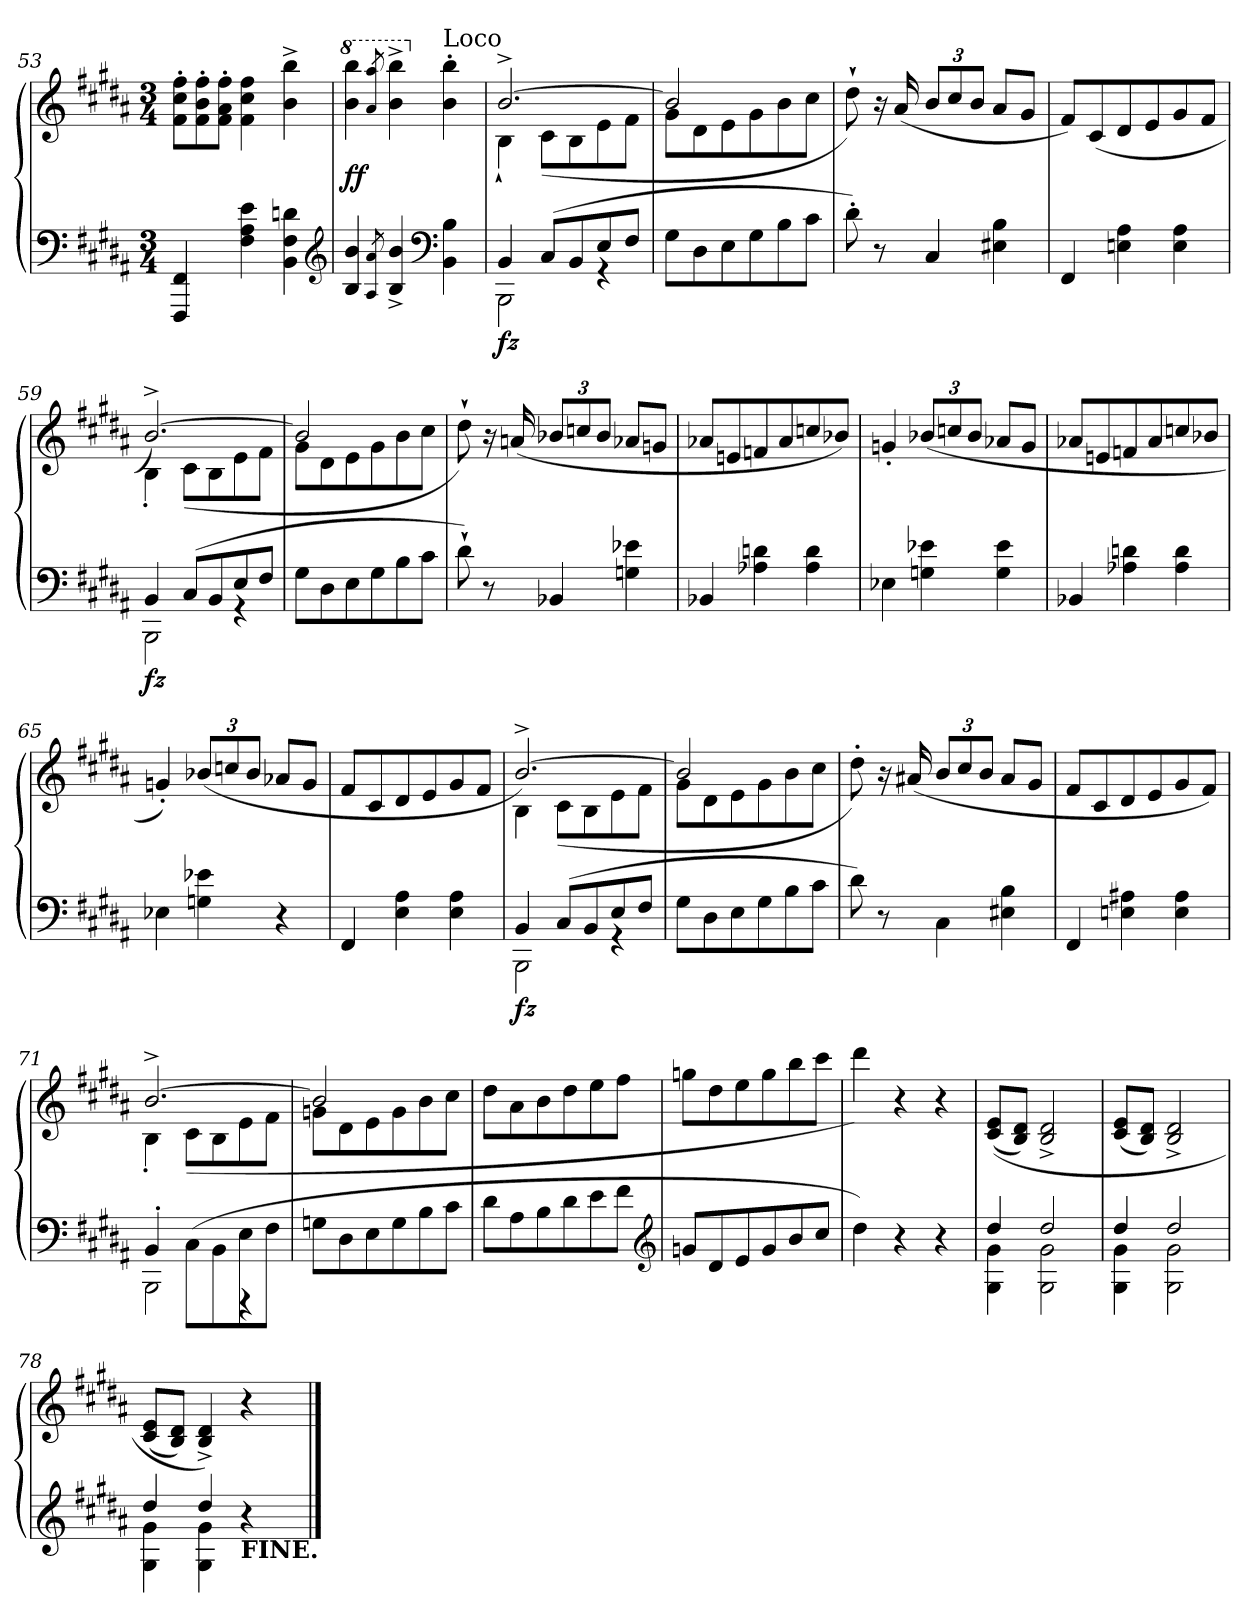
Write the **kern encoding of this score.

**kern	**kern	**dynam
*part1	*part1	*part1
*staff2	*staff1	*staff1/2
*clefF4	*clefG2	*
*k[f#c#g#d#a#]	*k[f#c#g#d#a#]	*
*B:	*B:	*
*M3/4	*M3/4	*
*	*Xtuplet	*
=53	=53	=53
4FF# 4FFF#	12ff#'> 12cc#'> 12f#'>L	.
.	12ff#'> 12b'> 12f#'>	.
.	12ff#'> 12a#'> 12f#'>J	.
4e 4A# 4F#	4ff# 4cc# 4f#	.
4dn 4F# 4BB	4bb^< 4b^<	.
*clefG2	*	*
=54	=54	=54
*	*8va	*
4b 4B	4bbb 4bb	ff
8qA#/ 8qa#/	8qaa#/ 8qaaa#/	.
4b^< 4B^<	4bbb^> 4bb^>	.
*clefF4	*	*
*	*X8va	*
!	!LO:TX:a:t=Loco	!
4B 4BB	4bb' 4b'	.
=55	=55	=55
*^	*^	*
!	!	!	!	!LO:DY:b=2
4BB	2BBB	[2.b^>	4B`>	fz
(>8C#L	.	.	(>8c#L	.
8BB	.	.	8B	.
8E	4rGG	.	8e	.
8F#J	.	.	8f#J	.
*v	*v	*	*	*
=56	=56	=56	=56
8G#L	2b]	8g#L	.
8D#	.	8d#	.
8E	.	8e	.
8G#	.	8g#	.
8B	4ryy	8b	.
8c#J	.	8cc#J	.
*	*v	*v	*
=57	=57	=57
8d#'>)	8dd#`>)	.
8r	16r	.
.	(<16a#	.
*	*tuplet	*
*	*Xbrackettup	*
4C#	12b/L	.
.	12cc#	.
.	12bJ	.
4B 4E#X	8a#L	.
.	8g#J	.
=58	=58	=58
4FF#	8f#L)	.
.	(<8c#	.
4A# 4En	8d#	.
.	8e	.
4A# 4E	8g#	.
.	8f#J	.
=59	=59	=59
*^	*^	*
!	!	!	!	!LO:DY:b=2
4BB	2BBB	[2.b^>)	4B'>	fz
(>8C#L	.	.	(>8c#L	.
8BB	.	.	8B	.
8E	4rGG	.	8e	.
8F#J	.	.	8f#J	.
*v	*v	*	*	*
=60	=60	=60	=60
8G#L	2b]	8g#L	.
8D#	.	8d#	.
8E	.	8e	.
8G#	.	8g#	.
8B	4ryy	8b	.
8c#J	.	8cc#J	.
*	*v	*v	*
=61	=61	=61
8d#`>)	8dd#`>)	.
8r	16r	.
.	(<16an	.
4BB-X	12b-X/L	.
.	12ccn	.
.	12b-J	.
4e-X 4Gn	8a-XL	.
.	8gnJ	.
=62	=62	=62
4BB-X	8a-XL	.
.	8en	.
4dn 4A-X	8fn	.
.	8a-	.
4d 4A-	8ccn	.
.	8b-XJ)	.
=63	=63	=63
4E-X	4gn'<	.
4e-X 4Gn	(<12b-X/L	.
.	12ccn	.
.	12b-J	.
4e- 4G	8a-XL	.
.	8gJ	.
=64	=64	=64
4BB-X	8a-XL	.
.	8en	.
4dn 4A-X	8fn	.
.	8a-	.
4d 4A-	8cc	.
.	8b-XJ	.
=65	=65	=65
4E-X	4gn'<)	.
4e-X 4Gn	(<12b-X/L	.
.	12ccn	.
.	12b-J	.
4r	8a-XL	.
.	8gJ	.
=66	=66	=66
4FF#	8f#L	.
.	8c#	.
4A# 4E	8d#	.
.	8e	.
4A# 4E	8g#	.
.	8f#J	.
=67	=67	=67
*^	*^	*
!	!	!	!	!LO:DY:b=2
4BB	2BBB	[2.b^)	4B	fz
(>8C#L	.	.	(>8c#L	.
8BB	.	.	8B	.
8E	4rGG	.	8e	.
8F#J	.	.	8f#J	.
*v	*v	*	*	*
=68	=68	=68	=68
8G#L	2b]	8g#L	.
8D#	.	8d#	.
8E	.	8e	.
8G#	.	8g#	.
8B	4ryy	8b	.
8c#J	.	8cc#J	.
*	*v	*v	*
=69	=69	=69
8d#)	8dd#')	.
8r	16r	.
.	(<16a#X	.
4C#\	12b/L	.
.	12cc#	.
.	12bJ	.
4B 4E#X	8a#L	.
.	8g#J	.
=70	=70	=70
4FF#	8f#L	.
.	8c#	.
4A#X 4En	8d#	.
.	8e	.
4A# 4E	8g#	.
.	8f#J)	.
=71	=71	=71
*^	*^	*
4BB'<	2BBB	[2.b^>	4B'>	.
(>8C#\L	.	.	(>8c#L	.
8BB	.	.	8B	.
8E	4rFFF	.	8e	.
8F#J	.	.	8f#J	.
*v	*v	*	*	*
=72	=72	=72	=72
8GnL	2b]	8gnL	.
8D#	.	8d#	.
8E	.	8e	.
8G	.	8g	.
8B	4ryy	8b	.
8c#J	.	8cc#J	.
=73	=73	=73	=73
!	!LO:TX:a:color=red:t=dimin _	!	!
*	*v	*v	*
8d#L	8dd#L	.
8A#	8a#	.
8B	8b	.
8d#	8dd#	.
8e	8ee	.
8f#J	8ff#J	.
*clefG2	*	*
=74	=74	=74
8gnL	8ggnL	.
8d#	8dd#	.
8e	8ee	.
8g	8gg	.
8b	8bb	.
8cc#J	8ccc#J	.
=75	=75	=75
4dd#)	4ddd#)	.
4r	4r	.
4r	4r	.
=76	=76	=76
*^	*	*
4dd#	4g# 4G#	(<(>8e 8c#L	.
.	.	8d# 8BJ)	.
2dd#	2g# 2G#	2d#^> 2B^>	.
=77	=77	=77	=77
4dd#	4g# 4G#	(<8e 8c#L	.
.	.	8d# 8BJ)	.
2dd#	2g# 2G#	2d#^> 2B^>	.
=78	=78	=78	=78
4dd#	4g# 4G#	(<8e 8c#L	.
.	.	8d# 8BJ)	.
4dd#	4g# 4G#	4d#^> 4B^>)	.
!LO:TX:b:B:t=FINE.	!	!	!
4r	4ryy	4r	.
*v	*v	*	*
==	==	==
*-	*-	*-
